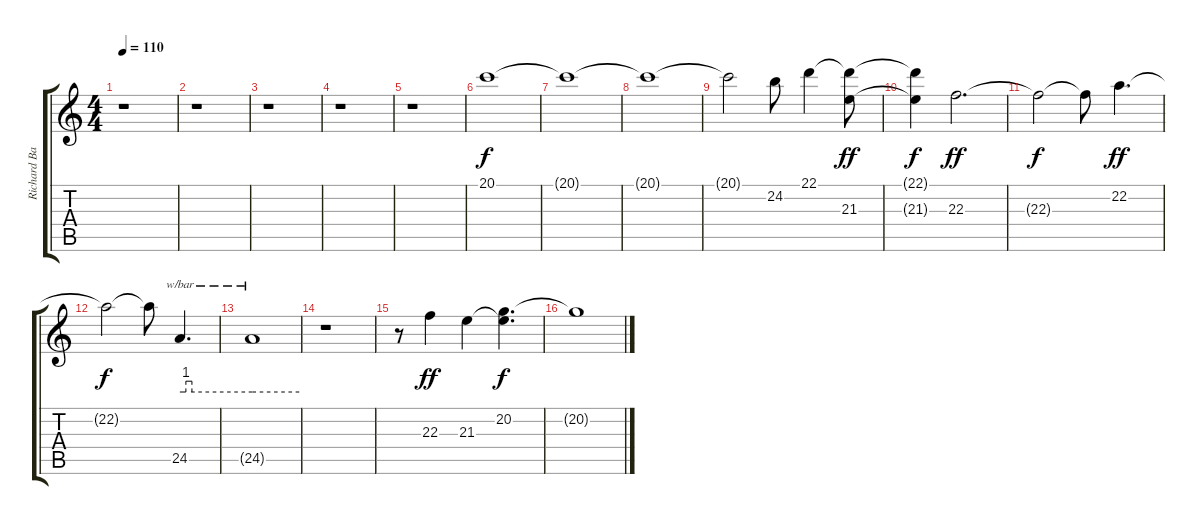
\track ("Richard Barbieri - Keyboard 1" "Richard Ba") {instrument pad2warm}
\staff {score tabs}
\tuning (E4 B3 G3 D3 A2 E2) {hide}
\ts (4 4)
\tempo 110
\clef g2
\ks c
r.1{dy f} |
r.1 |
r.1 |
r.1 |
r.1 |
20.1.1 |
20.1{t}.1 |
20.1{t}.1 |
20.1{t}.2 24.2.8 22.1.4 (22.1{t} 21.3).8{dy ff} |
(22.1{t} 21.3{t}).4{dy f} 22.3.2{d dy ff} |
22.3{t}.2{dy f} 22.3{t}.8 22.2.4{d dy ff} |
22.2{t}.2{dy f} 22.2{t}.8 24.5.4{d tbe (custom default 0 0 5 0 5 4 10 4 10 0 60 0)} |
24.5{t}.1{tbe (hold default 0 0 60 0)} |
r.1 |
r.8 22.3.4{dy ff} 21.3.4 (20.2 21.3{t}).4{d dy f} |
20.2{t}.1
